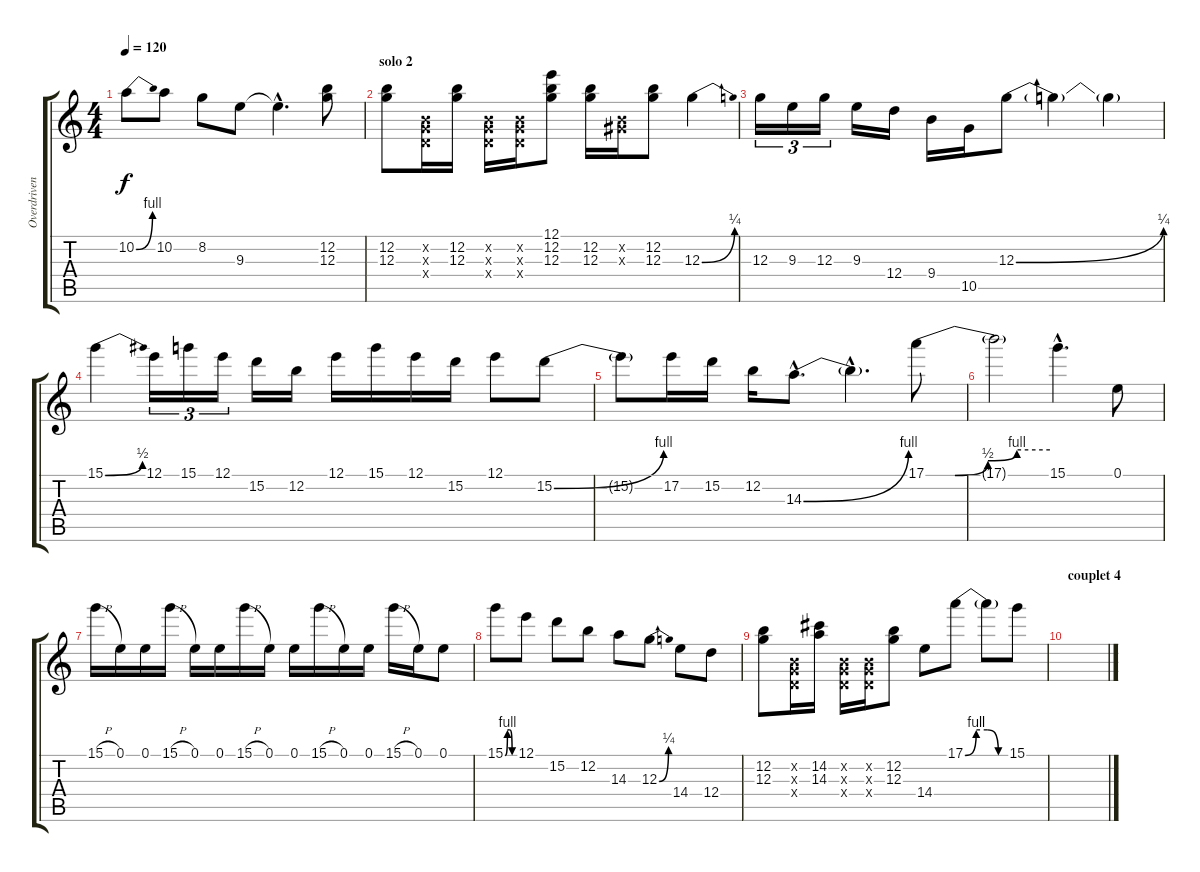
\track ("Overdriven Guitar" "Overdriven") {instrument overdrivenguitar}
\staff {score tabs}
\tuning (E4 B3 G3 D3 A2 E2) {hide}
\ts (4 4)
\tempo 120
\clef g2
\ks c
10.2{be (bend 0 0 60 4)}.8{dy f} 10.2.8 8.2.8 9.3.8 9.3{hac t}.4{d} (12.2 12.3).8 |
\section ("" "solo 2")
(12.2 12.3).8 (0.2{x} 0.3{x} 0.4{x}).16 (12.2 12.3).16 (0.2{x} 0.3{x} 0.4{x}).16 (0.2{x} 0.3{x} 0.4{x}).16 (12.1 12.2 12.3).8 (12.2 12.3).16 (0.2{x} 1.3{x}).16 (12.2 12.3).8 12.3{be (bend 0 0 60 1)}.4 |
12.3.16{tu (3 2)} 9.3.16{tu (3 2)} 12.3.16{tu (3 2)} 9.3.16 12.4.16 9.4.16 10.5.16 12.3{be (bend 0 0 60 1)}.8 12.3{t}.4 12.3{t}.4 |
15.1{be (bend 0 0 60 2)}.4 12.1.16{tu (3 2)} 15.1.16{tu (3 2)} 12.1.16{tu (3 2)} 15.2.16 12.2.16 12.1.16 15.1.16 12.1.16 15.2.16 12.1.8 15.2{be (bend 0 0 60 4)}.8 |
15.2{t}.8 17.2.16 15.2.16 12.2.16 14.3{be (bend 0 0 60 4) hac}.8{d} 14.3{hac t}.4{d} 17.1{be (custom 0 0 14 0 30 2 44 4 60 4)}.8 |
17.1{t}.2 15.1{hac}.4{d} 0.1.8 |
15.1{h}.16 0.1.16 0.1.16 15.1{h}.16 0.1.16 0.1.16 15.1{h}.16 0.1.16 0.1.16 15.1{h}.16 0.1.16 0.1.16 15.1{h}.16 0.1.16 0.1.8 |
15.1{be (custom 0 0 15 4 30 4 45 0 60 0)}.8 12.1.8 15.2.8 12.2.8 14.3.8 12.3{be (bend 0 0 60 1)}.8 14.4.8 12.4.8 |
(12.2 12.3).8 (0.2{x} 0.3{x} 0.4{x}).16 (14.2 14.3).16 (0.2{x} 0.3{x} 0.4{x}).16 (0.2{x} 0.3{x} 0.4{x}).16 (12.2 12.3).8 14.4.8 17.1{be (custom 0 0 15 4 30 4 45 0 60 0)}.8 17.1{t}.8 15.1.8 |
\section ("" "couplet 4")
